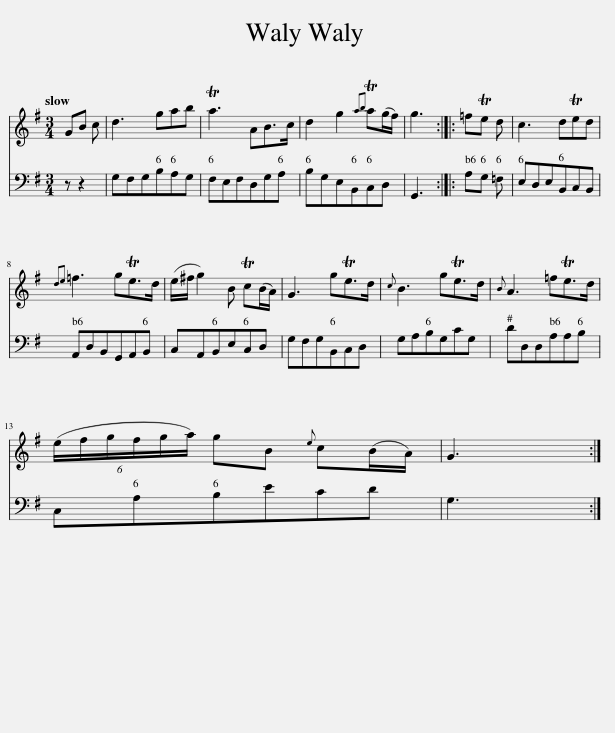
X:1
%%score 1 2
L:1/8
Q:1/4=120
M:3/4
I:linebreak $
K:G
V:1 treble
V:2 bass
V:1
 GB c | d3 gab | Ta3 AB>c | d2 g2{ab} Ta(g/f/) | g3 :: %5
 =fTe d | c3 dTed |${de} =f3 gTe>d | (e/^f/ g2) B Tc(B/A/) | G3 gTe>d | %10
{c} B3 gTe>d |{B} A3 =fTe>d |$ (6:4:6(e/f/g/f/g/a/) gB{e} c(B/A/) | G3 :| %14
V:2
 z z2 | G,F,G,B,A,G, | F,E,F,D,G,A, | B,G,E,B,,C,D, | G,,3 :: %5
 A,G, =F, | E,D,E,B,,C,B,, |$ A,,D,B,,G,,A,,B,, | C,A,,B,,E,C,D, | G,F,G,B,,C,D, | %10
 G,A,B,G,CG, | DD,D,A,A,B, |$ C,A,B,ECD | G,3 :| %14
